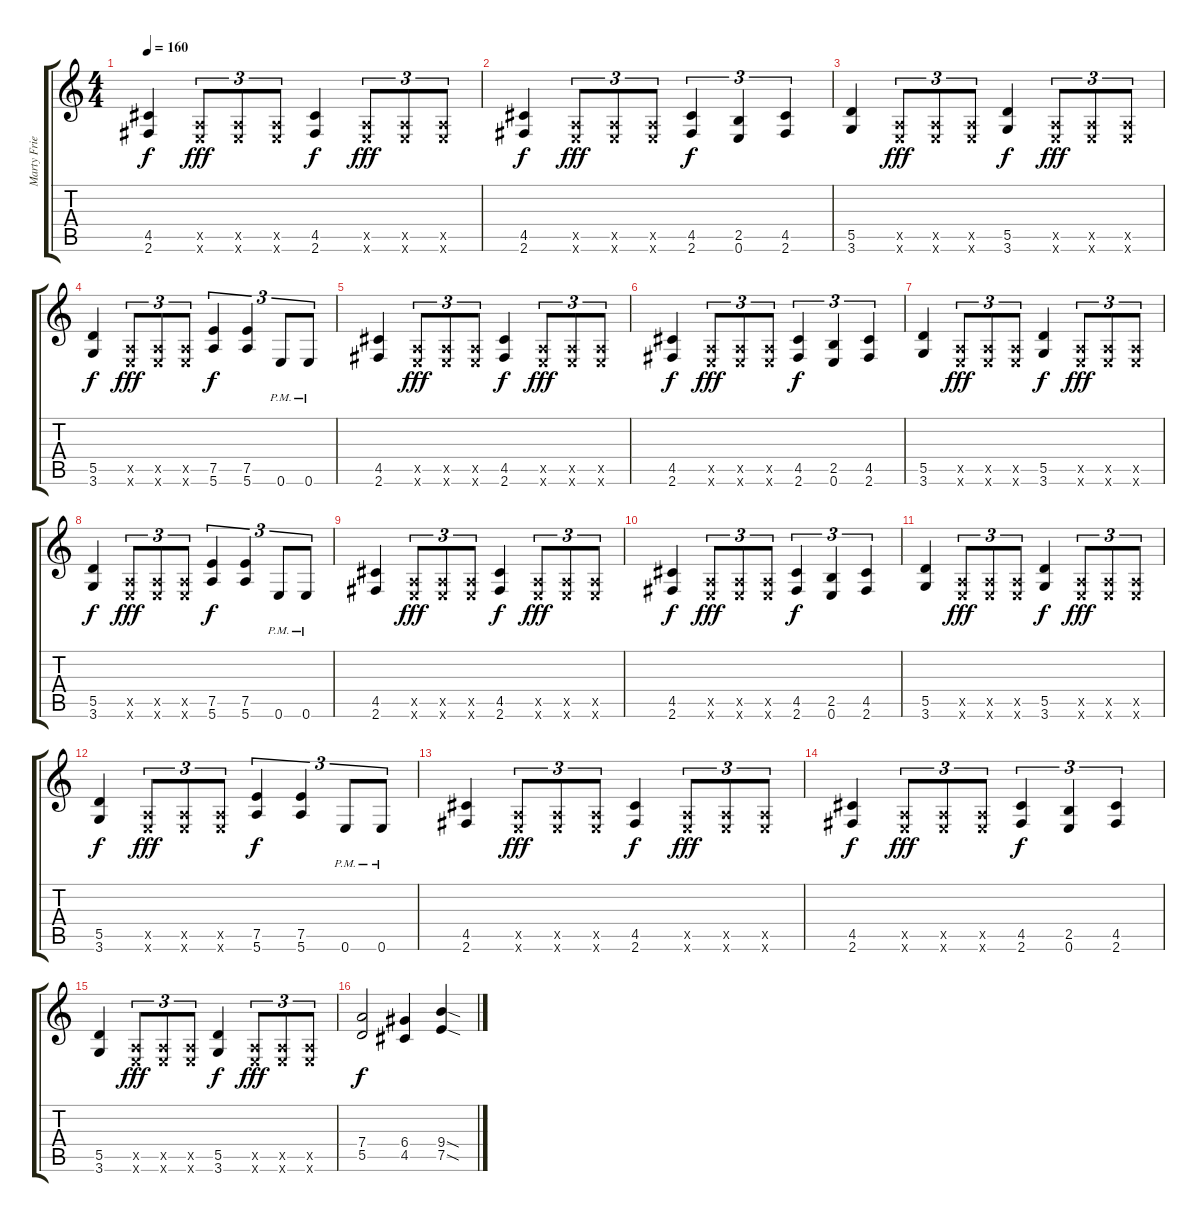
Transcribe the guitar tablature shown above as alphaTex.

\track ("Marty Friedman" "Marty Frie") {instrument distortionguitar}
\staff {score tabs}
\tuning (E4 B3 G3 D3 A2 E2) {hide}
\ts (4 4)
\tempo 160
\clef g2
\ks c
(4.5 2.6).4{dy f} (0.5{x} 0.6{x}).8{tu (3 2) dy fff} (0.5{x} 0.6{x}).8{tu (3 2)} (0.5{x} 0.6{x}).8{tu (3 2)} (4.5 2.6).4{dy f} (0.5{x} 0.6{x}).8{tu (3 2) dy fff} (0.5{x} 0.6{x}).8{tu (3 2)} (0.5{x} 0.6{x}).8{tu (3 2)} |
(4.5 2.6).4{dy f} (0.5{x} 0.6{x}).8{tu (3 2) dy fff} (0.5{x} 0.6{x}).8{tu (3 2)} (0.5{x} 0.6{x}).8{tu (3 2)} (4.5 2.6).4{tu (3 2) dy f} (2.5 0.6).4{tu (3 2)} (4.5 2.6).4{tu (3 2)} |
(5.5 3.6).4 (0.5{x} 0.6{x}).8{tu (3 2) dy fff} (0.5{x} 0.6{x}).8{tu (3 2)} (0.5{x} 0.6{x}).8{tu (3 2)} (5.5 3.6).4{dy f} (0.5{x} 0.6{x}).8{tu (3 2) dy fff} (0.5{x} 0.6{x}).8{tu (3 2)} (0.5{x} 0.6{x}).8{tu (3 2)} |
(5.5 3.6).4{dy f} (0.5{x} 0.6{x}).8{tu (3 2) dy fff} (0.5{x} 0.6{x}).8{tu (3 2)} (0.5{x} 0.6{x}).8{tu (3 2)} (7.5 5.6).4{tu (3 2) dy f} (7.5 5.6).4{tu (3 2)} 0.6{pm}.8{tu (3 2)} 0.6{pm}.8{tu (3 2)} |
(4.5 2.6).4 (0.5{x} 0.6{x}).8{tu (3 2) dy fff} (0.5{x} 0.6{x}).8{tu (3 2)} (0.5{x} 0.6{x}).8{tu (3 2)} (4.5 2.6).4{dy f} (0.5{x} 0.6{x}).8{tu (3 2) dy fff} (0.5{x} 0.6{x}).8{tu (3 2)} (0.5{x} 0.6{x}).8{tu (3 2)} |
(4.5 2.6).4{dy f} (0.5{x} 0.6{x}).8{tu (3 2) dy fff} (0.5{x} 0.6{x}).8{tu (3 2)} (0.5{x} 0.6{x}).8{tu (3 2)} (4.5 2.6).4{tu (3 2) dy f} (2.5 0.6).4{tu (3 2)} (4.5 2.6).4{tu (3 2)} |
(5.5 3.6).4 (0.5{x} 0.6{x}).8{tu (3 2) dy fff} (0.5{x} 0.6{x}).8{tu (3 2)} (0.5{x} 0.6{x}).8{tu (3 2)} (5.5 3.6).4{dy f} (0.5{x} 0.6{x}).8{tu (3 2) dy fff} (0.5{x} 0.6{x}).8{tu (3 2)} (0.5{x} 0.6{x}).8{tu (3 2)} |
(5.5 3.6).4{dy f} (0.5{x} 0.6{x}).8{tu (3 2) dy fff} (0.5{x} 0.6{x}).8{tu (3 2)} (0.5{x} 0.6{x}).8{tu (3 2)} (7.5 5.6).4{tu (3 2) dy f} (7.5 5.6).4{tu (3 2)} 0.6{pm}.8{tu (3 2)} 0.6{pm}.8{tu (3 2)} |
(4.5 2.6).4 (0.5{x} 0.6{x}).8{tu (3 2) dy fff} (0.5{x} 0.6{x}).8{tu (3 2)} (0.5{x} 0.6{x}).8{tu (3 2)} (4.5 2.6).4{dy f} (0.5{x} 0.6{x}).8{tu (3 2) dy fff} (0.5{x} 0.6{x}).8{tu (3 2)} (0.5{x} 0.6{x}).8{tu (3 2)} |
(4.5 2.6).4{dy f} (0.5{x} 0.6{x}).8{tu (3 2) dy fff} (0.5{x} 0.6{x}).8{tu (3 2)} (0.5{x} 0.6{x}).8{tu (3 2)} (4.5 2.6).4{tu (3 2) dy f} (2.5 0.6).4{tu (3 2)} (4.5 2.6).4{tu (3 2)} |
(5.5 3.6).4 (0.5{x} 0.6{x}).8{tu (3 2) dy fff} (0.5{x} 0.6{x}).8{tu (3 2)} (0.5{x} 0.6{x}).8{tu (3 2)} (5.5 3.6).4{dy f} (0.5{x} 0.6{x}).8{tu (3 2) dy fff} (0.5{x} 0.6{x}).8{tu (3 2)} (0.5{x} 0.6{x}).8{tu (3 2)} |
(5.5 3.6).4{dy f} (0.5{x} 0.6{x}).8{tu (3 2) dy fff} (0.5{x} 0.6{x}).8{tu (3 2)} (0.5{x} 0.6{x}).8{tu (3 2)} (7.5 5.6).4{tu (3 2) dy f} (7.5 5.6).4{tu (3 2)} 0.6{pm}.8{tu (3 2)} 0.6{pm}.8{tu (3 2)} |
(4.5 2.6).4 (0.5{x} 0.6{x}).8{tu (3 2) dy fff} (0.5{x} 0.6{x}).8{tu (3 2)} (0.5{x} 0.6{x}).8{tu (3 2)} (4.5 2.6).4{dy f} (0.5{x} 0.6{x}).8{tu (3 2) dy fff} (0.5{x} 0.6{x}).8{tu (3 2)} (0.5{x} 0.6{x}).8{tu (3 2)} |
(4.5 2.6).4{dy f} (0.5{x} 0.6{x}).8{tu (3 2) dy fff} (0.5{x} 0.6{x}).8{tu (3 2)} (0.5{x} 0.6{x}).8{tu (3 2)} (4.5 2.6).4{tu (3 2) dy f} (2.5 0.6).4{tu (3 2)} (4.5 2.6).4{tu (3 2)} |
(5.5 3.6).4 (0.5{x} 0.6{x}).8{tu (3 2) dy fff} (0.5{x} 0.6{x}).8{tu (3 2)} (0.5{x} 0.6{x}).8{tu (3 2)} (5.5 3.6).4{dy f} (0.5{x} 0.6{x}).8{tu (3 2) dy fff} (0.5{x} 0.6{x}).8{tu (3 2)} (0.5{x} 0.6{x}).8{tu (3 2)} |
(7.4 5.5).2{dy f} (6.4 4.5).4 (9.4{sod} 7.5{sod}).4
